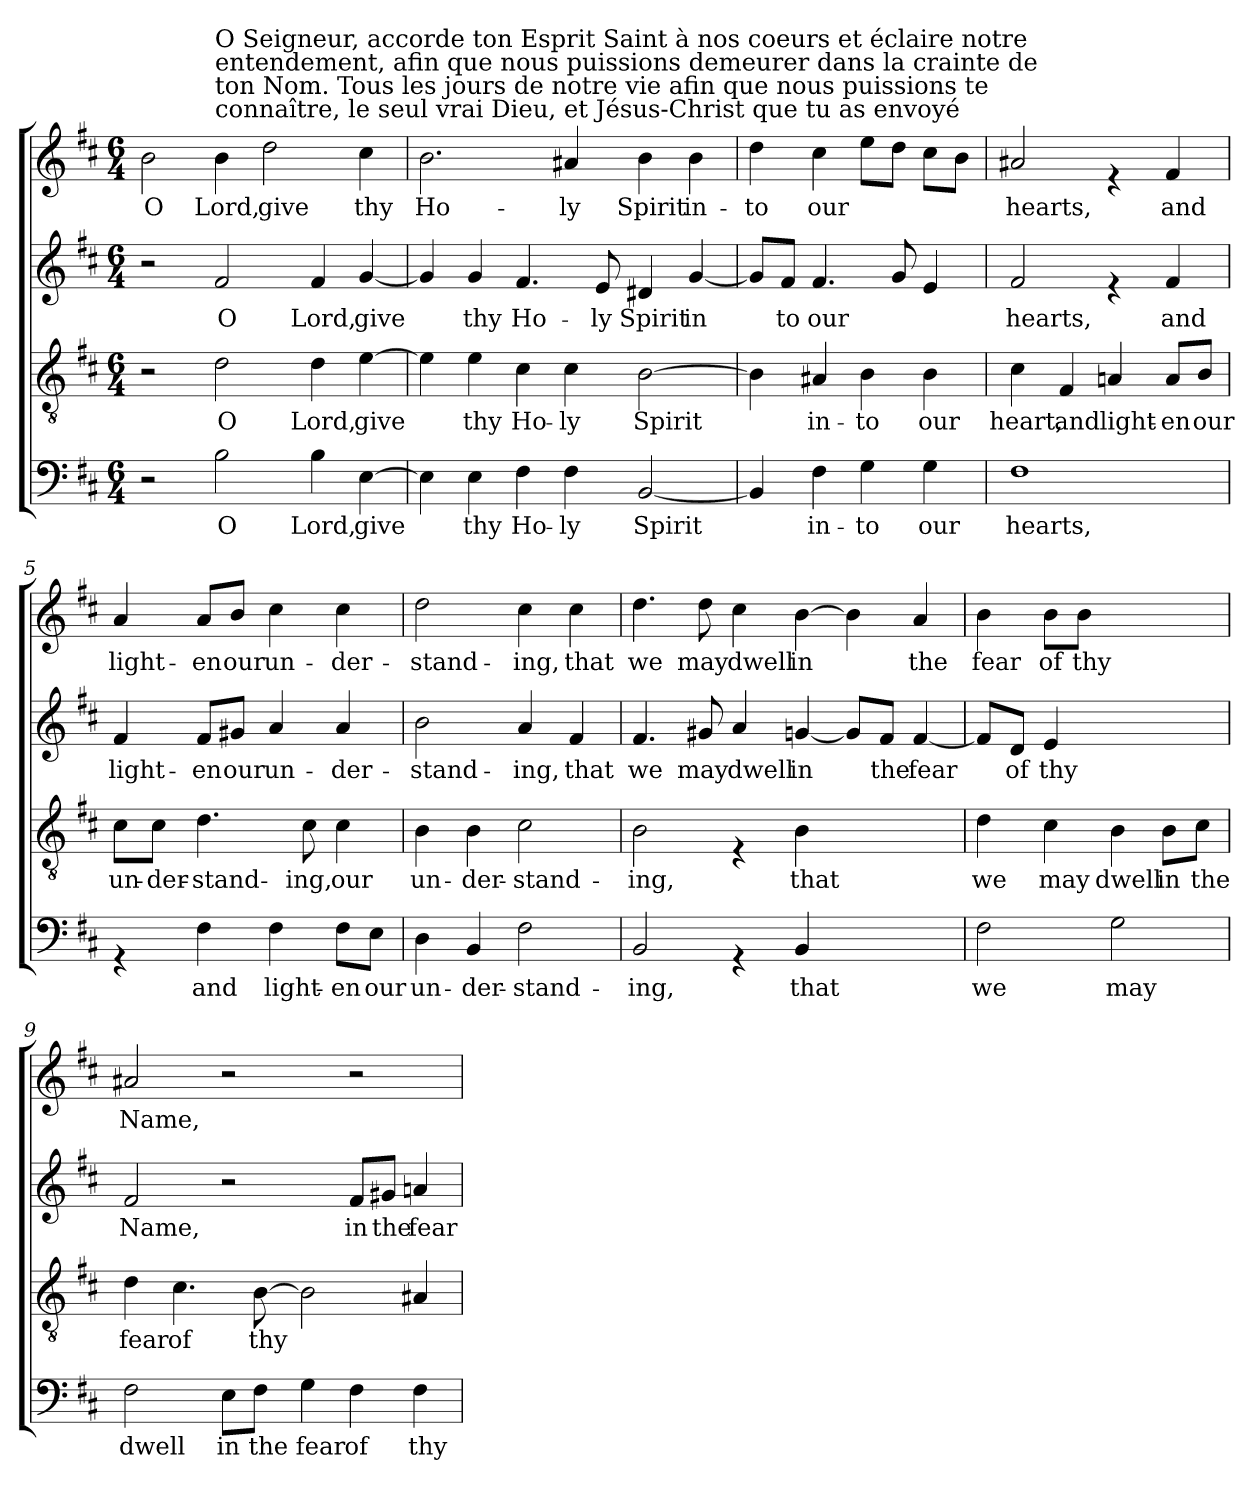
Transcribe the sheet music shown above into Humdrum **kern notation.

**kern	**text	**kern	**text	**kern	**text	**kern	**text
*part4	*part4	*part3	*part3	*part2	*part2	*part1	*part1
*staff4	*staff4	*staff3	*staff3	*staff2	*staff2	*staff1	*staff1
*clefF4	*	*clefGv2	*	*clefG2	*	*clefG2	*
*k[f#c#]	*	*k[f#c#]	*	*k[f#c#]	*	*k[f#c#]	*
*D:	*	*D:	*	*D:	*	*D:	*
*M6/4	*	*M6/4	*	*M6/4	*	*M6/4	*
=1	=1	=1	=1	=1	=1	=1	=1
!	!	!	!	!	!	!	!LO:LY:b
2r	.	2r	.	2r	.	2b\	O
!	!	!	!	!	!	!LO:TX:a:t=O Seigneur, accorde ton Esprit Saint à nos coeurs et éclaire notre \nentendement, afin que nous puissions demeurer dans la crainte de \nton Nom. Tous les jours de notre vie afin que nous puissions te \nconnaître, le seul vrai Dieu, et Jésus-Christ que tu as envoyé	!
!	!LO:LY:b	!	!LO:LY:b	!	!LO:LY:b	!	!LO:LY:b
2B\	O	2d\	O	2f#/	O	4b\	Lord,
!	!	!	!	!	!	!	!LO:LY:b
.	.	.	.	.	.	2dd\	give
!	!LO:LY:b	!	!LO:LY:b	!	!LO:LY:b	!	!
4B\	Lord,	4d\	Lord,	4f#/	Lord,	.	.
!	!LO:LY:b	!	!LO:LY:b	!	!LO:LY:b	!	!LO:LY:b
[>4E\	give	[>4e\	give	[<4g/	give	4cc#\	thy
=2	=2	=2	=2	=2	=2	=2	=2
!	!	!	!	!	!	!	!LO:LY:b
4E\]	.	4e\]	.	4g/]	.	2.b\	Ho-
!	!LO:LY:b	!	!LO:LY:b	!	!LO:LY:b	!	!
4E\	thy	4e\	thy	4g/	thy	.	.
!	!LO:LY:b	!	!LO:LY:b	!	!LO:LY:b	!	!
4F#\	Ho-	4c#\	Ho-	4.f#/	Ho-	.	.
!	!LO:LY:b	!	!LO:LY:b	!	!	!	!LO:LY:b
4F#\	-ly	4c#\	-ly	.	.	4a#X/	-ly
!	!	!	!	!	!LO:LY:b	!	!
.	.	.	.	8e/	-ly	.	.
!	!LO:LY:b	!	!LO:LY:b	!	!LO:LY:b	!	!LO:LY:b
[<2BB/	Spirit	[>2B\	Spirit	4d#X/	Spirit	4b\	Spirit
!	!	!	!	!	!LO:LY:b	!	!LO:LY:b
.	.	.	.	[<4g/	in	4b\	in-
=3	=3	=3	=3	=3	=3	=3	=3
!	!	!	!	!	!	!	!LO:LY:b
4BB/]	.	4B\]	.	8g/L]	.	4dd\	-to
!	!	!	!	!	!LO:LY:b	!	!
.	.	.	.	8f#/J	to	.	.
!	!LO:LY:b	!	!LO:LY:b	!	!LO:LY:b	!	!LO:LY:b
4F#\	in-	4A#X/	in-	4.f#/	our	4cc#\	our
!	!LO:LY:b	!	!LO:LY:b	!	!	!	!
4G\	-to	4B\	-to	.	.	8ee\L	.
.	.	.	.	8g/	.	8dd\J	.
!	!LO:LY:b	!	!LO:LY:b	!	!	!	!
4G\	our	4B\	our	4e/	.	8cc#\L	.
.	.	.	.	.	.	8b\J	.
!!LO:LB:g=z
=4	=4	=4	=4	=4	=4	=4	=4
!	!LO:LY:b	!	!LO:LY:b	!	!LO:LY:b	!	!LO:LY:b
1F#	hearts,	4c#\	heart,	2f#/	hearts,	2a#X/	hearts,
!	!	!	!LO:LY:b	!	!	!	!
.	.	4F#/	and	.	.	.	.
!	!	!	!LO:LY:b	!	!	!	!
.	.	4Ani/	light-	4re	.	4re	.
!	!	!	!LO:LY:b	!	!LO:LY:b	!	!LO:LY:b
.	.	8A/L	-en	4f#/	and	4f#/	and
!	!	!	!LO:LY:b	!	!	!	!
.	.	8B/J	our	.	.	.	.
=5	=5	=5	=5	=5	=5	=5	=5
!	!	!	!LO:LY:b	!	!LO:LY:b	!	!LO:LY:b
4rGG	.	8c#\L	un-	4f#/	light-	4a/	light-
!	!	!	!LO:LY:b	!	!	!	!
.	.	8c#\J	-der-	.	.	.	.
!	!LO:LY:b	!	!LO:LY:b	!	!LO:LY:b	!	!LO:LY:b
4F#\	and	4.d\	-stand-	8f#/L	-en	8a/L	-en
!	!	!	!	!	!LO:LY:b	!	!LO:LY:b
.	.	.	.	8g#X/J	our	8b/J	our
!	!LO:LY:b	!	!	!	!LO:LY:b	!	!LO:LY:b
4F#\	light-	.	.	4a/	un-	4cc#\	un-
!	!	!	!LO:LY:b	!	!	!	!
.	.	8c#\	-ing,	.	.	.	.
!	!LO:LY:b	!	!LO:LY:b	!	!LO:LY:b	!	!LO:LY:b
8F#\L	-en	4c#\	our	4a/	-der-	4cc#\	-der-
!	!LO:LY:b	!	!	!	!	!	!
8E\J	our	.	.	.	.	.	.
=6	=6	=6	=6	=6	=6	=6	=6
!	!LO:LY:b	!	!LO:LY:b	!	!LO:LY:b	!	!LO:LY:b
4D\	un-	4B\	un-	2b\	-stand-	2dd\	-stand-
!	!LO:LY:b	!	!LO:LY:b	!	!	!	!
4BB/	-der-	4B\	-der-	.	.	.	.
!	!LO:LY:b	!	!LO:LY:b	!	!LO:LY:b	!	!LO:LY:b
2F#\	-stand-	2c#\	-stand-	4a/	-ing,	4cc#\	-ing,
!	!	!	!	!	!LO:LY:b	!	!LO:LY:b
.	.	.	.	4f#/	that	4cc#\	that
!!LO:LB:g=z
=7	=7	=7	=7	=7	=7	=7	=7
!	!LO:LY:b	!	!LO:LY:b	!	!LO:LY:b	!	!LO:LY:b
2BB/	-ing,	2B\	-ing,	4.f#/	we	4.dd\	we
!	!	!	!	!	!LO:LY:b	!	!LO:LY:b
.	.	.	.	8g#X/	may	8dd\	may
!	!	!	!	!	!LO:LY:b	!	!LO:LY:b
4rGG	.	4rE	.	4a/	dwell	4cc#\	dwell
!	!LO:LY:b	!	!LO:LY:b	!	!LO:LY:b	!	!LO:LY:b
4BB/	that	4B\	that	[<4gn/	in	[>4b\	in
2ryy	.	2ryy	.	8g/L]	.	4b\]	.
!	!	!	!	!	!LO:LY:b	!	!
.	.	.	.	8f#/J	the	.	.
!	!	!	!	!	!LO:LY:b	!	!LO:LY:b
.	.	.	.	[<4f#/	fear	4a/	the
=8	=8	=8	=8	=8	=8	=8	=8
!	!LO:LY:b	!	!LO:LY:b	!	!	!	!LO:LY:b
2F#\	we	4d\	we	8f#/L]	.	4b\	fear
!	!	!	!	!	!LO:LY:b	!	!
.	.	.	.	8d/J	of	.	.
!	!	!	!LO:LY:b	!	!LO:LY:b	!	!LO:LY:b
.	.	4c#\	may	4e/	thy	8b\L	of
!	!	!	!	!	!	!	!LO:LY:b
.	.	.	.	.	.	8b\J	thy
!	!LO:LY:b	!	!LO:LY:b	!	!	!	!
2G\	may	4B\	dwell	2ryy	.	2ryy	.
!	!	!	!LO:LY:b	!	!	!	!
.	.	8B\L	in	.	.	.	.
!	!	!	!LO:LY:b	!	!	!	!
.	.	8c#\J	the	.	.	.	.
=9	=9	=9	=9	=9	=9	=9	=9
!	!LO:LY:b	!	!LO:LY:b	!	!LO:LY:b	!	!LO:LY:b
2F#\	dwell	4d\	fear	2f#/	Name,	2a#X/	Name,
!	!	!	!LO:LY:b	!	!	!	!
.	.	4.c#\	of	.	.	.	.
!	!LO:LY:b	!	!	!	!	!	!
8E\L	in	.	.	2r	.	2r	.
!	!LO:LY:b	!	!LO:LY:b	!	!	!	!
8F#\J	the	[>8B\	thy	.	.	.	.
!	!LO:LY:b	!	!	!	!	!	!
4G\	fear	2B\]	.	.	.	.	.
!	!LO:LY:b	!	!	!	!LO:LY:b	!	!
4F#\	of	.	.	8f#/L	in	2r	.
!	!	!	!	!	!LO:LY:b	!	!
.	.	.	.	8g#X/J	the	.	.
!	!LO:LY:b	!	!	!	!LO:LY:b	!	!
4F#\	thy	4A#X/	.	4ani/	fear	.	.
=	=	=	=	=	=	=	=
*-	*-	*-	*-	*-	*-	*-	*-
